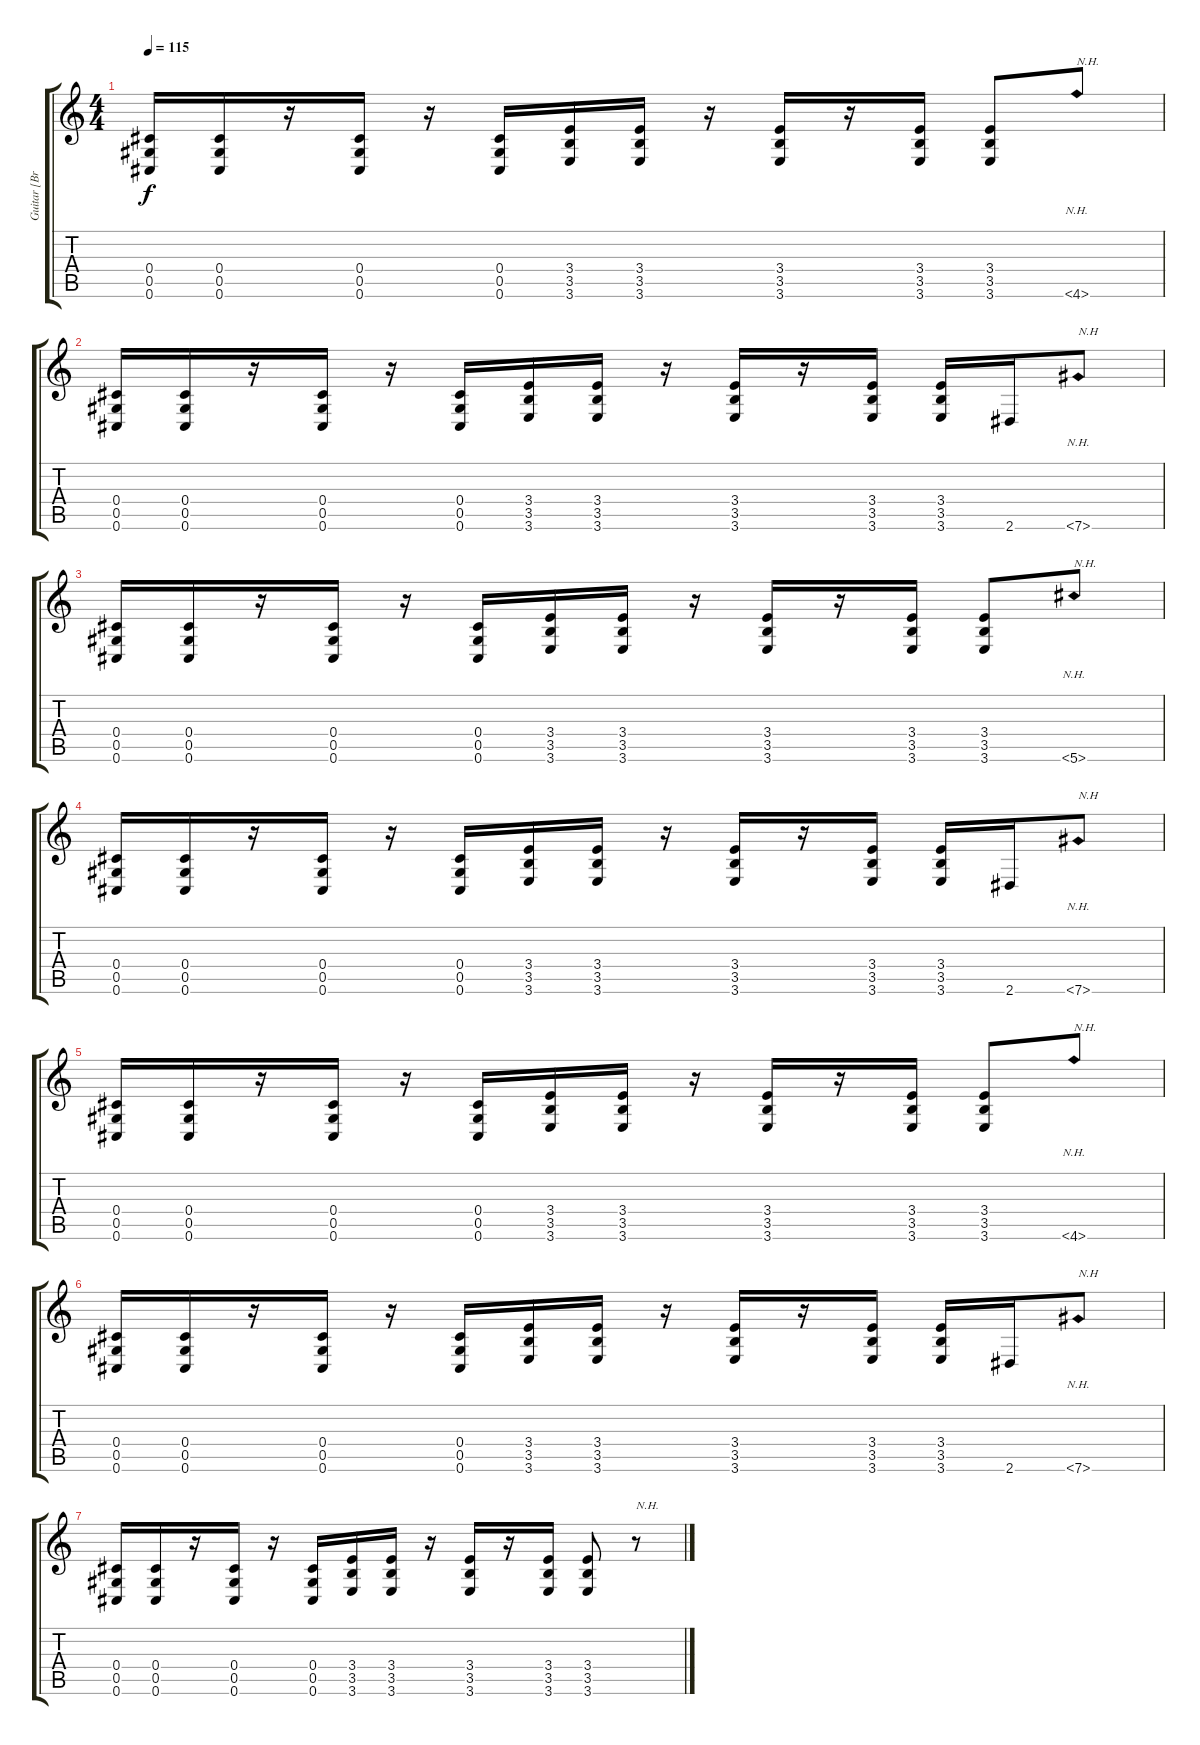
\track ("Guitar [Brad Delson]" "Guitar [Br") {instrument distortionguitar}
\staff {score tabs}
\tuning (Eb4 Bb3 Gb3 Db3 Ab2 Db2) {hide}
\ts (4 4)
\tempo 115
\clef g2
\ks c
(0.4 0.5 0.6).16{dy f} (0.4 0.5 0.6).16 r.16 (0.4 0.5 0.6).16 r.16 (0.4 0.5 0.6).16 (3.4 3.5 3.6).16 (3.4 3.5 3.6).16 r.16 (3.4 3.5 3.6).16 r.16 (3.4 3.5 3.6).16 (3.4 3.5 3.6).8 4.6{nh}.8{txt "N.H."} |
(0.4 0.5 0.6).16 (0.4 0.5 0.6).16 r.16 (0.4 0.5 0.6).16 r.16 (0.4 0.5 0.6).16 (3.4 3.5 3.6).16 (3.4 3.5 3.6).16 r.16 (3.4 3.5 3.6).16 r.16 (3.4 3.5 3.6).16 (3.4 3.5 3.6).16 2.6.16 7.6{nh}.8{txt "N.H"} |
(0.4 0.5 0.6).16 (0.4 0.5 0.6).16 r.16 (0.4 0.5 0.6).16 r.16 (0.4 0.5 0.6).16 (3.4 3.5 3.6).16 (3.4 3.5 3.6).16 r.16 (3.4 3.5 3.6).16 r.16 (3.4 3.5 3.6).16 (3.4 3.5 3.6).8 5.6{nh}.8{txt "N.H."} |
(0.4 0.5 0.6).16 (0.4 0.5 0.6).16 r.16 (0.4 0.5 0.6).16 r.16 (0.4 0.5 0.6).16 (3.4 3.5 3.6).16 (3.4 3.5 3.6).16 r.16 (3.4 3.5 3.6).16 r.16 (3.4 3.5 3.6).16 (3.4 3.5 3.6).16 2.6.16 7.6{nh}.8{txt "N.H"} |
(0.4 0.5 0.6).16 (0.4 0.5 0.6).16 r.16 (0.4 0.5 0.6).16 r.16 (0.4 0.5 0.6).16 (3.4 3.5 3.6).16 (3.4 3.5 3.6).16 r.16 (3.4 3.5 3.6).16 r.16 (3.4 3.5 3.6).16 (3.4 3.5 3.6).8 4.6{nh}.8{txt "N.H."} |
(0.4 0.5 0.6).16 (0.4 0.5 0.6).16 r.16 (0.4 0.5 0.6).16 r.16 (0.4 0.5 0.6).16 (3.4 3.5 3.6).16 (3.4 3.5 3.6).16 r.16 (3.4 3.5 3.6).16 r.16 (3.4 3.5 3.6).16 (3.4 3.5 3.6).16 2.6.16 7.6{nh}.8{txt "N.H"} |
(0.4 0.5 0.6).16 (0.4 0.5 0.6).16 r.16 (0.4 0.5 0.6).16 r.16 (0.4 0.5 0.6).16 (3.4 3.5 3.6).16 (3.4 3.5 3.6).16 r.16 (3.4 3.5 3.6).16 r.16 (3.4 3.5 3.6).16 (3.4 3.5 3.6).8 r.8{txt "N.H."}
